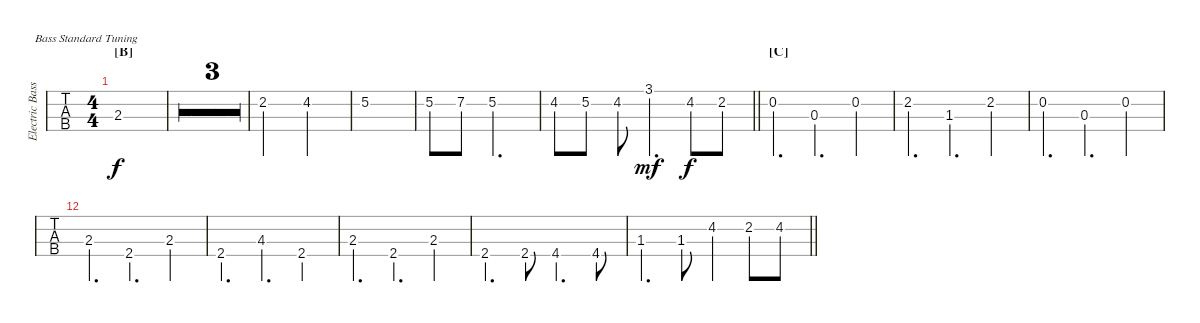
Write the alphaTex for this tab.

\bracketExtendMode groupsimilarinstruments
\multiTrackTrackNamePolicy hidden
\firstSystemTrackNameMode fullname
\otherSystemsTrackNameMode fullname
\otherSystemsTrackNameOrientation horizontal
\defaultBarNumberDisplay FirstOfSystem
\track ("Electric Bass" "E-Bass") {multiBarRest instrument electricbassfinger}
\staff {tabs}
\tuning (G2 D2 A1 E1)
\ts (4 4)
\section ("B" "")
\tempo (150 hide)
\clef f4
\ks c
2.3.1{dy f} |
r.1 |
r.1 |
r.1 |
2.2.2 4.2.2 |
5.2.1 |
5.2.8 7.2.8 5.2.2{d} |
\barLineRight lightlight
4.2.8 5.2.8 4.2.8 3.1.4{d dy mf} 4.2.8{dy f} 2.2.8 |
\section ("C" "")
0.2.4{d} 0.3.4{d} 0.2.4 |
2.2.4{d} 1.3.4{d} 2.2.4 |
0.2.4{d} 0.3.4{d} 0.2.4 |
2.3.4{d} 2.4.4{d} 2.3.4 |
2.4.4{d} 4.3.4{d} 2.4.4 |
2.3.4{d} 2.4.4{d} 2.3.4 |
2.4.4{d} 2.4.8 4.4.4{d} 4.4.8 |
\barLineRight lightlight
1.3.4{d} 1.3.8 4.2.4 2.2.8 4.2.8
